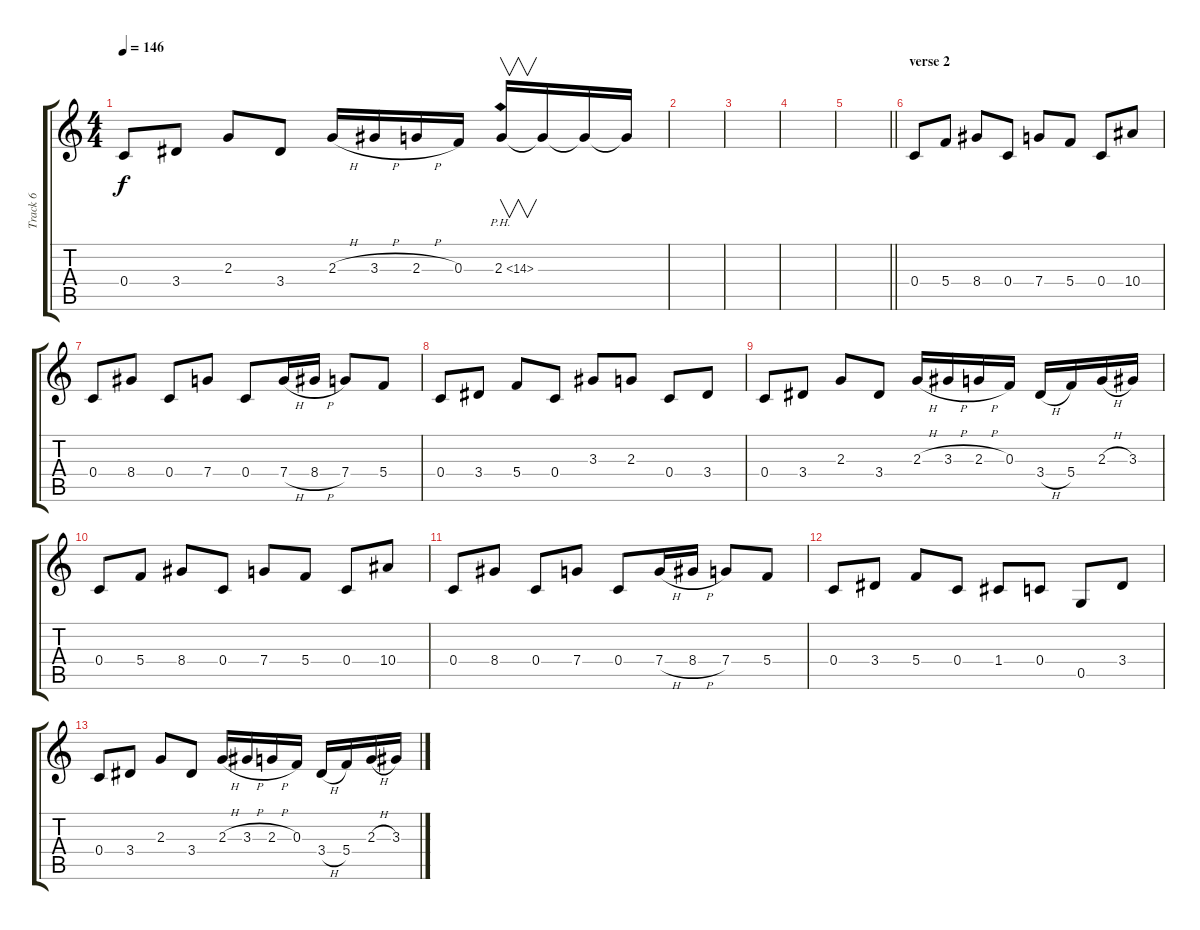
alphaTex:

\track ("Track 6" "Track 6") {instrument distortionguitar bank 255}
\staff {score tabs}
\tuning (D4 A3 F3 C3 G2 C2) {hide}
\ts (4 4)
\tempo 146
\clef g2
\ks c
0.4.8{dy f} 3.4.8 2.3.8 3.4.8 2.3{h}.16 3.3{h}.16 2.3{h}.16 0.3.16 2.3{ph 12}.16{v} 2.3{t}.16 2.3{t}.16 2.3{t}.16 |
|
|
|
\barLineRight lightlight
|
\section ("" "verse 2")
0.4.8 5.4.8 8.4.8 0.4.8 7.4.8 5.4.8 0.4.8 10.4.8 |
0.4.8 8.4.8 0.4.8 7.4.8 0.4.8 7.4{h}.16 8.4{h}.16 7.4.8 5.4.8 |
0.4.8 3.4.8 5.4.8 0.4.8 3.3.8 2.3.8 0.4.8 3.4.8 |
0.4.8 3.4.8 2.3.8 3.4.8 2.3{h}.16 3.3{h}.16 2.3{h}.16 0.3.16 3.4{h}.16 5.4.16 2.3{h}.16 3.3.16 |
0.4.8 5.4.8 8.4.8 0.4.8 7.4.8 5.4.8 0.4.8 10.4.8 |
0.4.8 8.4.8 0.4.8 7.4.8 0.4.8 7.4{h}.16 8.4{h}.16 7.4.8 5.4.8 |
0.4.8 3.4.8 5.4.8 0.4.8 1.4.8 0.4.8 0.5.8 3.4.8 |
0.4.8 3.4.8 2.3.8 3.4.8 2.3{h}.16 3.3{h}.16 2.3{h}.16 0.3.16 3.4{h}.16 5.4.16 2.3{h}.16 3.3.16
